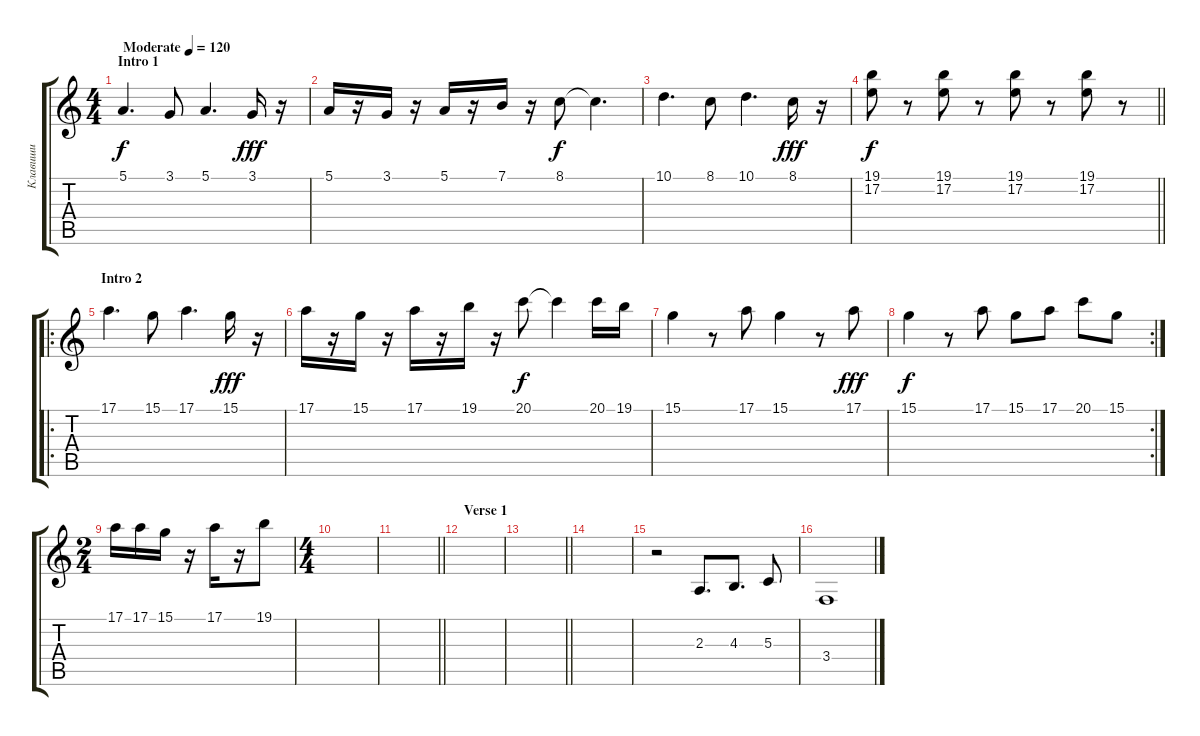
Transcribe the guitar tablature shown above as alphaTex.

\track ("Клавиши" "Клавиши") {instrument stringensemble1}
\staff {score tabs}
\tuning (E4 B3 G3 D3 A2 E2) {hide}
\ts (4 4)
\section ("" "Intro 1")
\tempo (120 "Moderate")
\clef g2
\ks c
5.1.4{d dy f instrument stringensemble1} 3.1.8 5.1.4{d} 3.1.16{dy fff} r.16 |
5.1.16 r.16 3.1.16 r.16 5.1.16 r.16 7.1.16 r.16 8.1.8{dy f} 8.1{t}.4{d} |
10.1.4{d} 8.1.8 10.1.4{d} 8.1.16{dy fff} r.16 |
\barLineRight lightlight
(19.1 17.2).8{dy f} r.8 (19.1 17.2).8 r.8 (19.1 17.2).8 r.8 (19.1 17.2).8 r.8 |
\ro
\section ("" "Intro 2")
17.1.4{d} 15.1.8 17.1.4{d} 15.1.16{dy fff} r.16 |
17.1.16 r.16 15.1.16 r.16 17.1.16 r.16 19.1.16 r.16 20.1.8{dy f} 20.1{t}.4 20.1.16 19.1.16 |
15.1.4 r.8 17.1.8 15.1.4 r.8 17.1.8{dy fff} |
\rc 2
15.1.4{dy f} r.8 17.1.8 15.1.8 17.1.8 20.1.8 15.1.8 |
\ts (2 4)
17.1.16 17.1.16 15.1.16 r.16 17.1.16 r.16 19.1.8 |
\ts (4 4)
|
\barLineRight lightlight
|
\section ("" "Verse 1")
|
\barLineRight lightlight
|
|
r.2 2.3.8{d} 4.3.8{d} 5.3.8 |
3.4.1
